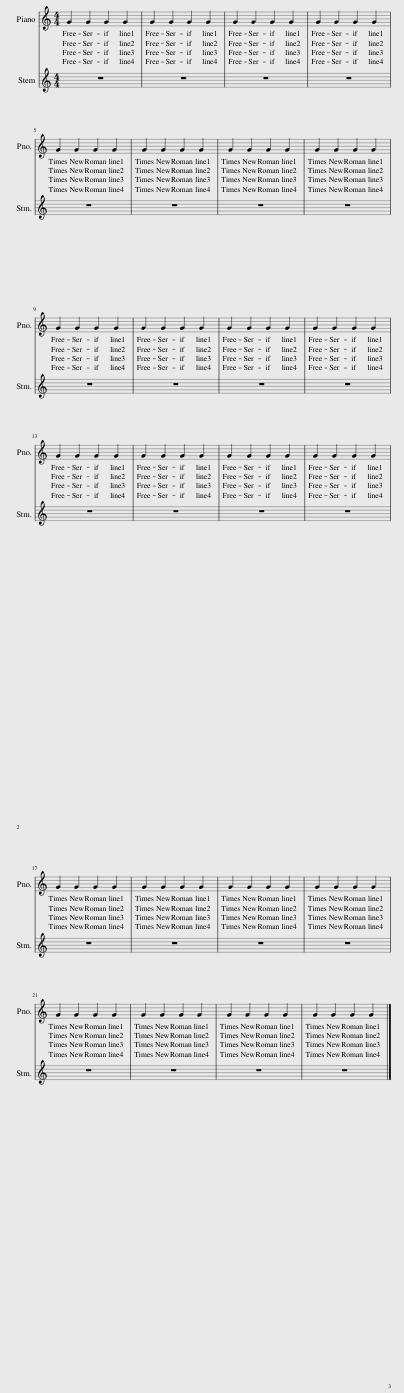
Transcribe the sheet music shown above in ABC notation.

X:1
L:1/8
M:4/4
I:linebreak $
K:C
V:1 treble
V:1
 G2 G2 G2 G2 | G2 G2 G2 G2 | G2 G2 G2 G2 | G2 G2 G2 G2 |$ G2 G2 G2 G2 | %5
 G2 G2 G2 G2 | G2 G2 G2 G2 | G2 G2 G2 G2 |$ G2 G2 G2 G2 | G2 G2 G2 G2 | %10
 G2 G2 G2 G2 | G2 G2 G2 G2 |$ G2 G2 G2 G2 | G2 G2 G2 G2 | G2 G2 G2 G2 | %15
 G2 G2 G2 G2 |$ G2 G2 G2 G2 | G2 G2 G2 G2 | G2 G2 G2 G2 | G2 G2 G2 G2 |$ %20
 G2 G2 G2 G2 | G2 G2 G2 G2 | G2 G2 G2 G2 | G2 G2 G2 G2 |] %24
